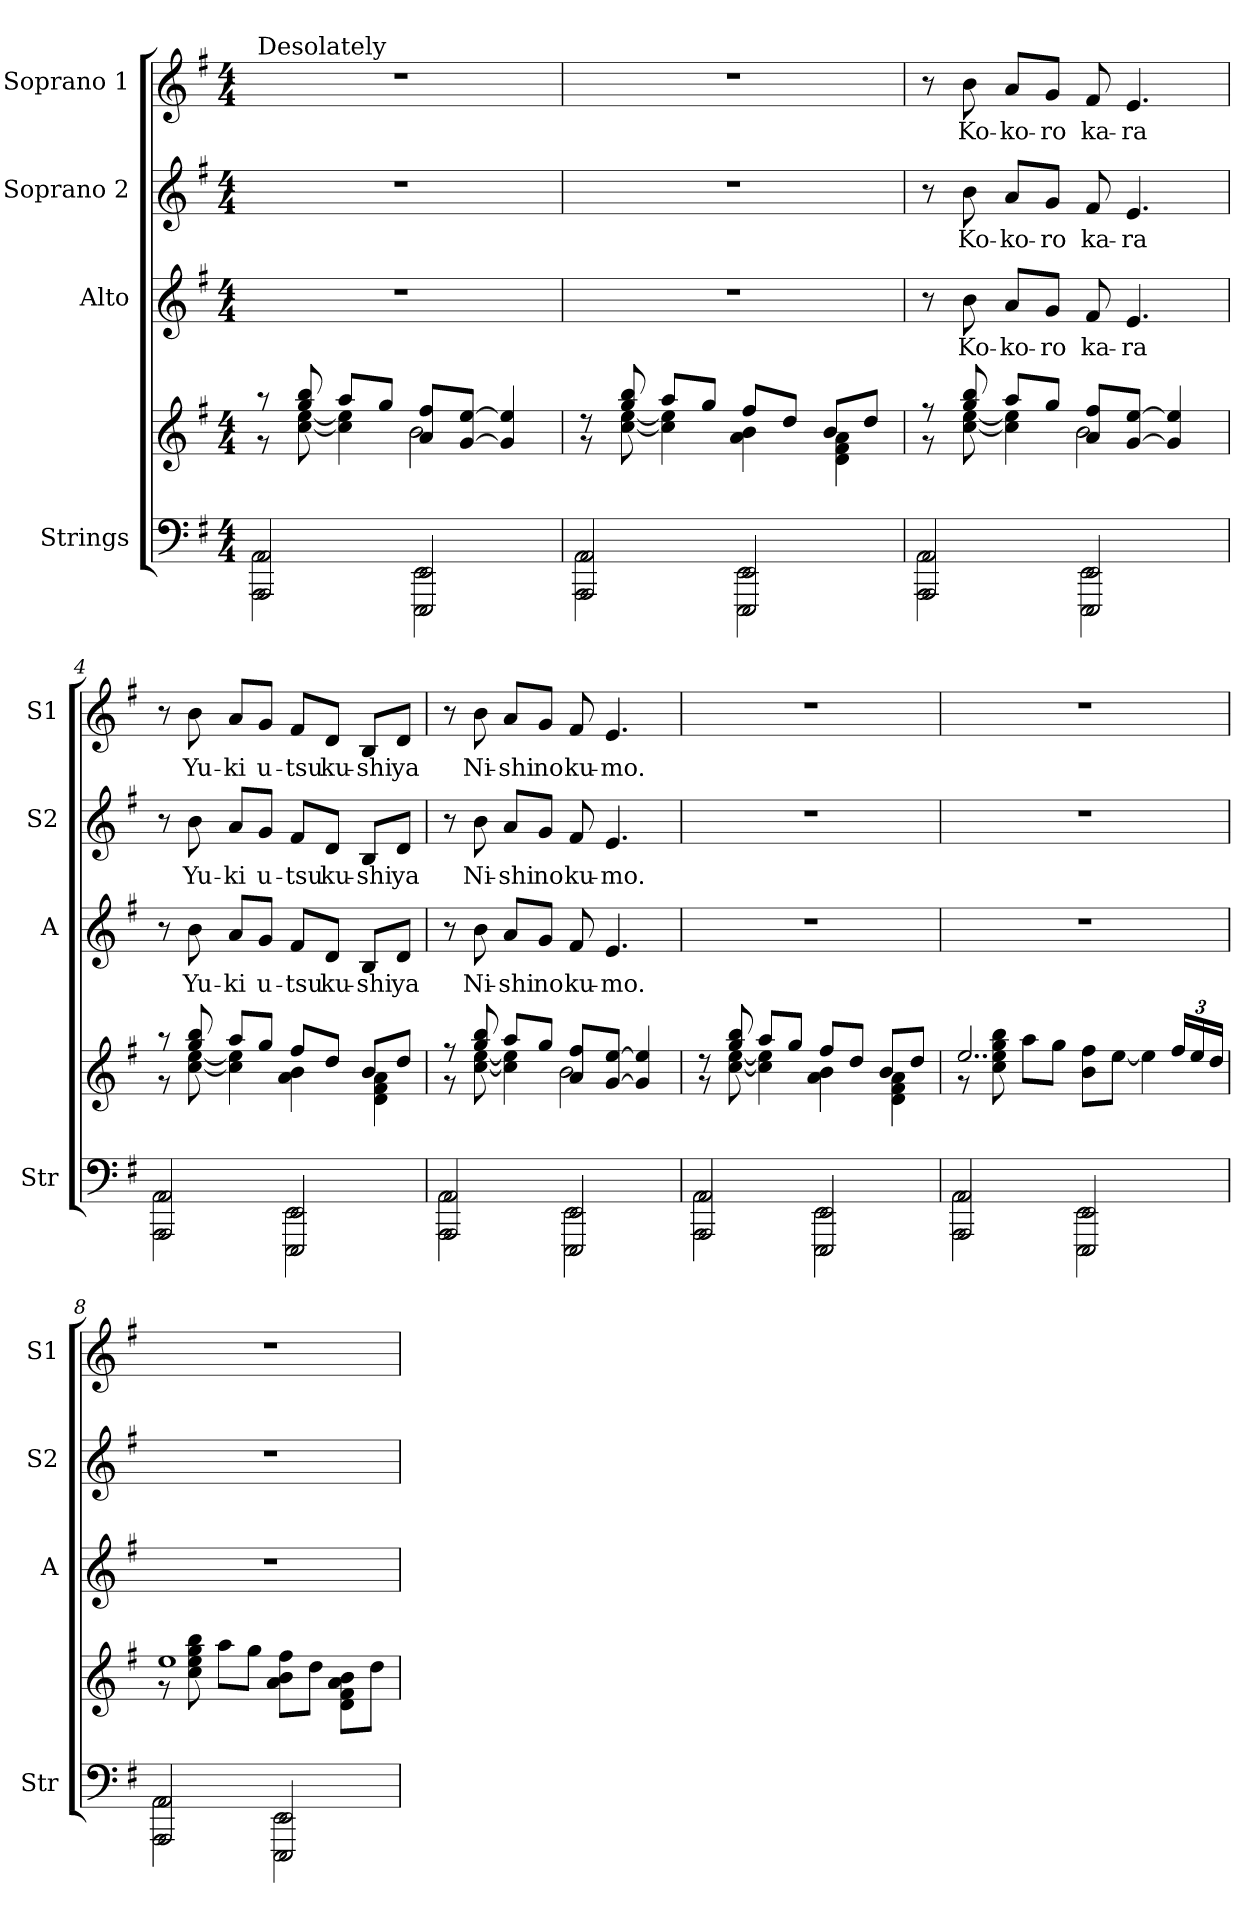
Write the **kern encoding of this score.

**kern	**kern	**kern	**text	**kern	**text	**kern	**text
*part4	*part4	*part3	*part3	*part2	*part2	*part1	*part1
*staff5	*staff4	*staff3	*staff3	*staff2	*staff2	*staff1	*staff1
*I"Strings	*	*I"Alto	*	*I"Soprano 2	*	*I"Soprano 1	*
*I'Str	*	*I'A	*	*I'S2	*	*I'S1	*
*stria5	*stria5	*stria5	*	*stria5	*	*stria5	*
*clefF4	*clefG2	*clefG2	*	*clefG2	*	*clefG2	*
*k[f#]	*k[f#]	*k[f#]	*	*k[f#]	*	*k[f#]	*
*M4/4	*M4/4	*M4/4	*	*M4/4	*	*M4/4	*
*MM48	*MM48	*MM48	*	*MM48	*	*MM48	*
=1	=1	=1	=1	=1	=1	=1	=1
*^	*^	*	*	*	*	*	*
!	!	!	!	!	!	!	!	!LO:TX:a:t=Desolately	!
2AAA/ 2AA/	2AAA\ 2AA\	8r	8r	1r	.	1r	.	1r	.
.	.	8gg/ 8bb/	[8cc\ [8ee\	.	.	.	.	.	.
.	.	8aa/L	4cc\] 4ee\]	.	.	.	.	.	.
.	.	8gg/J	.	.	.	.	.	.	.
2EEE/ 2EE/	2EEE\ 2EE\	8a/ 8ff#/L	2b\	.	.	.	.	.	.
.	.	[8g/ [8ee/J	.	.	.	.	.	.	.
.	.	4g/] 4ee/]	.	.	.	.	.	.	.
=2	=2	=2	=2	=2	=2	=2	=2	=2	=2
2AAA/ 2AA/	2AAA\ 2AA\	8r	8r	1r	.	1r	.	1r	.
.	.	8gg/ 8bb/	[8cc\ [8ee\	.	.	.	.	.	.
.	.	8aa/L	4cc\] 4ee\]	.	.	.	.	.	.
.	.	8gg/J	.	.	.	.	.	.	.
2EEE/ 2EE/	2EEE\ 2EE\	8ff#/L	4a\ 4b\	.	.	.	.	.	.
.	.	8dd/J	.	.	.	.	.	.	.
.	.	8b/L	4d\ 4f#\ 4a\	.	.	.	.	.	.
.	.	8dd/J	.	.	.	.	.	.	.
=3	=3	=3	=3	=3	=3	=3	=3	=3	=3
2AAA/ 2AA/	2AAA\ 2AA\	8r	8r	8r	.	8r	.	8r	.
!	!	!	!	!	!LO:LY:b	!	!LO:LY:b	!	!LO:LY:b
.	.	8gg/ 8bb/	[8cc\ [8ee\	8b	Ko-	8b	Ko-	8b	Ko-
!	!	!	!	!	!LO:LY:b	!	!LO:LY:b	!	!LO:LY:b
.	.	8aa/L	4cc\] 4ee\]	8aL	-ko-	8aL	-ko-	8aL	-ko-
!	!	!	!	!	!LO:LY:b	!	!LO:LY:b	!	!LO:LY:b
.	.	8gg/J	.	8gJ	-ro	8gJ	-ro	8gJ	-ro
!	!	!	!	!	!LO:LY:b	!	!LO:LY:b	!	!LO:LY:b
2EEE/ 2EE/	2EEE\ 2EE\	8a/ 8ff#/L	2b\	8f#	ka-	8f#	ka-	8f#	ka-
!	!	!	!	!	!LO:LY:b	!	!LO:LY:b	!	!LO:LY:b
.	.	[8g/ [8ee/J	.	4.e	-ra	4.e	-ra	4.e	-ra
.	.	4g/] 4ee/]	.	.	.	.	.	.	.
=4	=4	=4	=4	=4	=4	=4	=4	=4	=4
2AAA/ 2AA/	2AAA\ 2AA\	8r	8r	8r	.	8r	.	8r	.
!	!	!	!	!	!LO:LY:b	!	!LO:LY:b	!	!LO:LY:b
.	.	8gg/ 8bb/	[8cc\ [8ee\	8b	Yu-	8b	Yu-	8b	Yu-
!	!	!	!	!	!LO:LY:b	!	!LO:LY:b	!	!LO:LY:b
.	.	8aa/L	4cc\] 4ee\]	8aL	-ki	8aL	-ki	8aL	-ki
!	!	!	!	!	!LO:LY:b	!	!LO:LY:b	!	!LO:LY:b
.	.	8gg/J	.	8gJ	u-	8gJ	u-	8gJ	u-
!	!	!	!	!	!LO:LY:b	!	!LO:LY:b	!	!LO:LY:b
2EEE/ 2EE/	2EEE\ 2EE\	8ff#/L	4a\ 4b\	8f#L	-tsu	8f#L	-tsu	8f#L	-tsu
!	!	!	!	!	!LO:LY:b	!	!LO:LY:b	!	!LO:LY:b
.	.	8dd/J	.	8dJ	ku-	8dJ	ku-	8dJ	ku-
!	!	!	!	!	!LO:LY:b	!	!LO:LY:b	!	!LO:LY:b
.	.	8b/L	4d\ 4f#\ 4a\	8BL	-shi	8BL	-shi	8BL	-shi
!	!	!	!	!	!LO:LY:b	!	!LO:LY:b	!	!LO:LY:b
.	.	8dd/J	.	8dJ	ya	8dJ	ya	8dJ	ya
=5	=5	=5	=5	=5	=5	=5	=5	=5	=5
2AAA/ 2AA/	2AAA\ 2AA\	8r	8r	8r	.	8r	.	8r	.
!	!	!	!	!	!LO:LY:b	!	!LO:LY:b	!	!LO:LY:b
.	.	8gg/ 8bb/	[8cc\ [8ee\	8b	Ni-	8b	Ni-	8b	Ni-
!	!	!	!	!	!LO:LY:b	!	!LO:LY:b	!	!LO:LY:b
.	.	8aa/L	4cc\] 4ee\]	8aL	-shi	8aL	-shi	8aL	-shi
!	!	!	!	!	!LO:LY:b	!	!LO:LY:b	!	!LO:LY:b
.	.	8gg/J	.	8gJ	no	8gJ	no	8gJ	no
!	!	!	!	!	!LO:LY:b	!	!LO:LY:b	!	!LO:LY:b
2EEE/ 2EE/	2EEE\ 2EE\	8a/ 8ff#/L	2b\	8f#	ku-	8f#	ku-	8f#	ku-
!	!	!	!	!	!LO:LY:b	!	!LO:LY:b	!	!LO:LY:b
.	.	[8g/ [8ee/J	.	4.e	-mo.	4.e	-mo.	4.e	-mo.
.	.	4g/] 4ee/]	.	.	.	.	.	.	.
=6	=6	=6	=6	=6	=6	=6	=6	=6	=6
2AAA/ 2AA/	2AAA\ 2AA\	8r	8r	1r	.	1r	.	1r	.
.	.	8gg/ 8bb/	[8cc\ [8ee\	.	.	.	.	.	.
.	.	8aa/L	4cc\] 4ee\]	.	.	.	.	.	.
.	.	8gg/J	.	.	.	.	.	.	.
2EEE/ 2EE/	2EEE\ 2EE\	8ff#/L	4a\ 4b\	.	.	.	.	.	.
.	.	8dd/J	.	.	.	.	.	.	.
.	.	8b/L	4d\ 4f#\ 4a\	.	.	.	.	.	.
.	.	8dd/J	.	.	.	.	.	.	.
=7	=7	=7	=7	=7	=7	=7	=7	=7	=7
2AAA/ 2AA/	2AAA\ 2AA\	2..ee/	8r	1r	.	1r	.	1r	.
.	.	.	8cc\ 8ee\ 8gg\ 8bb\	.	.	.	.	.	.
.	.	.	8aa\L	.	.	.	.	.	.
.	.	.	8gg\J	.	.	.	.	.	.
2EEE/ 2EE/	2EEE\ 2EE\	.	8b\ 8ff#\L	.	.	.	.	.	.
.	.	.	[8ee\J	.	.	.	.	.	.
.	.	.	4ee\]	.	.	.	.	.	.
.	.	24ff#/LL	.	.	.	.	.	.	.
.	.	24ee/	.	.	.	.	.	.	.
.	.	24dd/JJ	.	.	.	.	.	.	.
=8	=8	=8	=8	=8	=8	=8	=8	=8	=8
2AAA/ 2AA/	2AAA\ 2AA\	1ee/	8r	1r	.	1r	.	1r	.
.	.	.	8cc\ 8ee\ 8gg\ 8bb\	.	.	.	.	.	.
.	.	.	8aa\L	.	.	.	.	.	.
.	.	.	8gg\J	.	.	.	.	.	.
2EEE/ 2EE/	2EEE\ 2EE\	.	8a\ 8b\ 8ff#\L	.	.	.	.	.	.
.	.	.	8dd\J	.	.	.	.	.	.
.	.	.	8d\ 8f#\ 8a\ 8b\L	.	.	.	.	.	.
.	.	.	8dd\J	.	.	.	.	.	.
*v	*v	*	*	*	*	*	*	*	*
*	*v	*v	*	*	*	*	*	*
=	=	=	=	=	=	=	=
*-	*-	*-	*-	*-	*-	*-	*-
